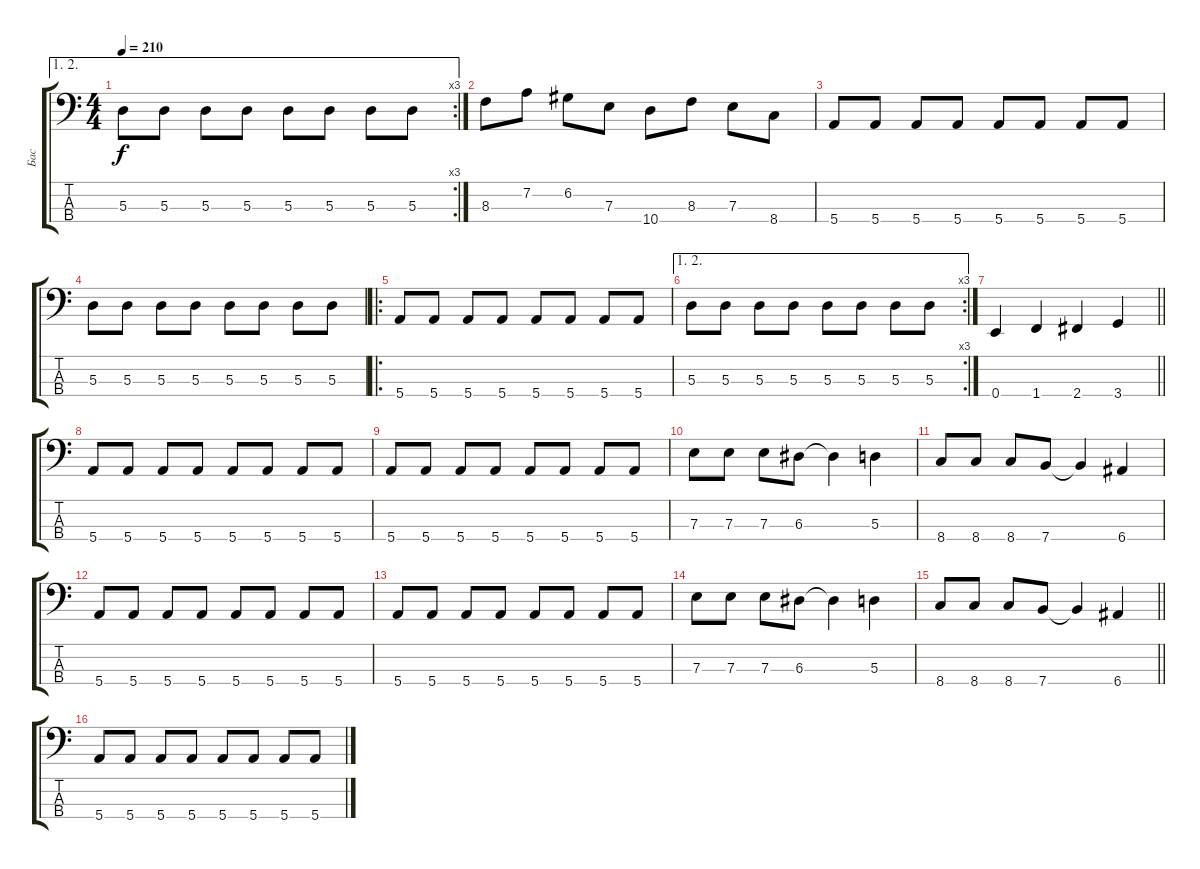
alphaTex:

\track ("Бас" "Бас") {instrument electricbasspick}
\staff {score tabs}
\tuning (G2 D2 A1 E1) {hide}
\ae (1 2)
\rc 3
\ts (4 4)
\tempo 210
\clef f4
\ks c
5.3.8{dy f} 5.3.8 5.3.8 5.3.8 5.3.8 5.3.8 5.3.8 5.3.8 |
8.3.8 7.2.8 6.2.8 7.3.8 10.4.8 8.3.8 7.3.8 8.4.8 |
5.4.8 5.4.8 5.4.8 5.4.8 5.4.8 5.4.8 5.4.8 5.4.8 |
5.3.8 5.3.8 5.3.8 5.3.8 5.3.8 5.3.8 5.3.8 5.3.8 |
\ro
5.4.8 5.4.8 5.4.8 5.4.8 5.4.8 5.4.8 5.4.8 5.4.8 |
\ae (1 2)
\rc 3
5.3.8 5.3.8 5.3.8 5.3.8 5.3.8 5.3.8 5.3.8 5.3.8 |
\barLineRight lightlight
0.4.4 1.4.4 2.4.4 3.4.4 |
5.4.8 5.4.8 5.4.8 5.4.8 5.4.8 5.4.8 5.4.8 5.4.8 |
5.4.8 5.4.8 5.4.8 5.4.8 5.4.8 5.4.8 5.4.8 5.4.8 |
7.3.8 7.3.8 7.3.8 6.3.8 6.3{t}.4 5.3.4 |
8.4.8 8.4.8 8.4.8 7.4.8 7.4{t}.4 6.4.4 |
5.4.8 5.4.8 5.4.8 5.4.8 5.4.8 5.4.8 5.4.8 5.4.8 |
5.4.8 5.4.8 5.4.8 5.4.8 5.4.8 5.4.8 5.4.8 5.4.8 |
7.3.8 7.3.8 7.3.8 6.3.8 6.3{t}.4 5.3.4 |
\barLineRight lightlight
8.4.8 8.4.8 8.4.8 7.4.8 7.4{t}.4 6.4.4 |
5.4.8 5.4.8 5.4.8 5.4.8 5.4.8 5.4.8 5.4.8 5.4.8
